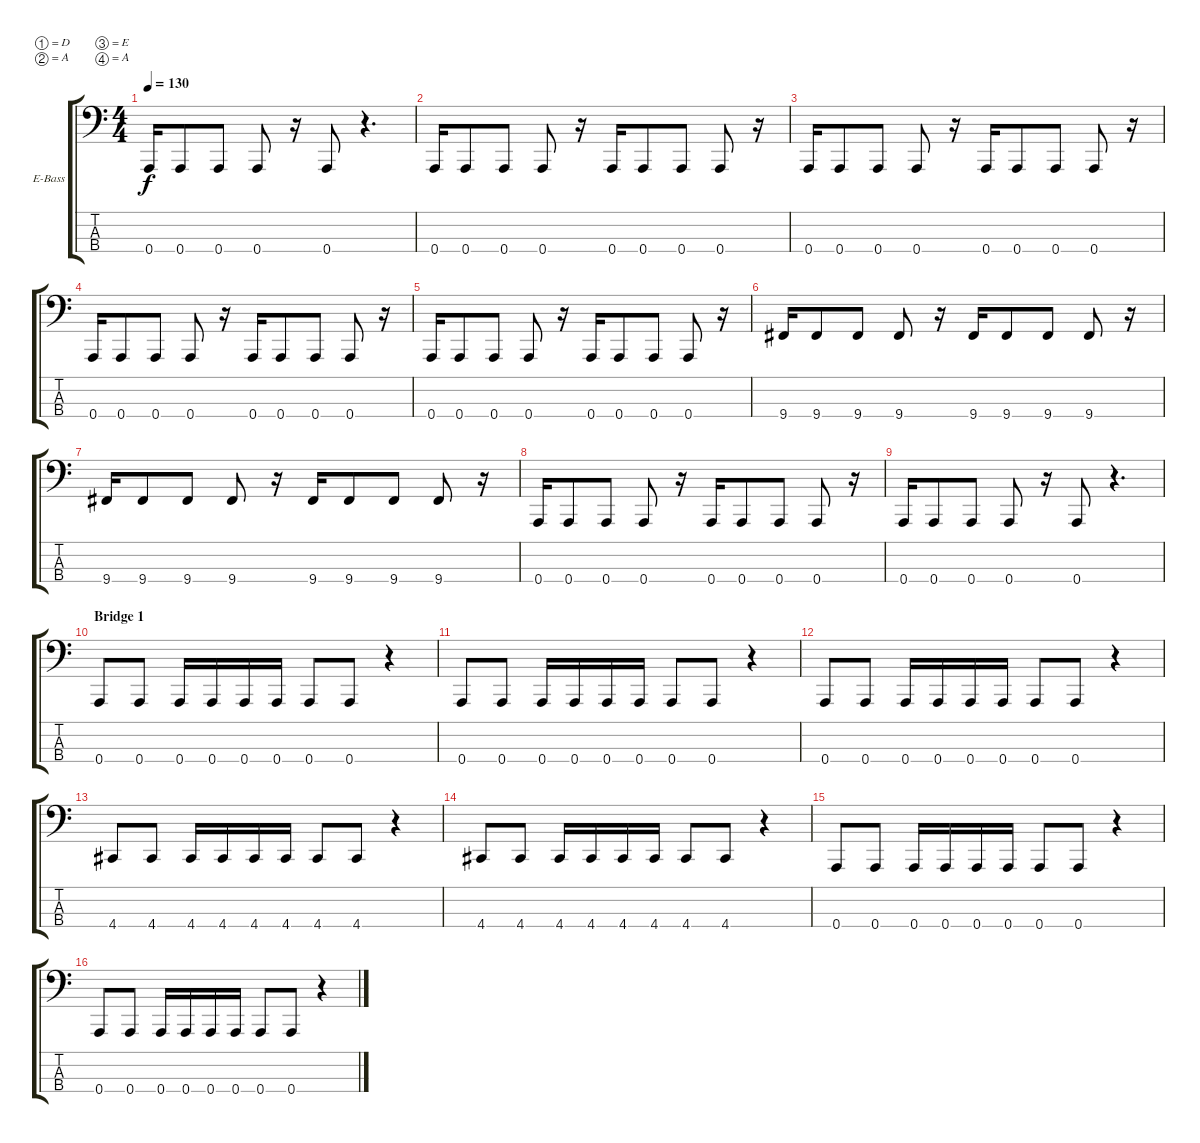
\bracketExtendMode groupsimilarinstruments
\firstSystemTrackNameOrientation horizontal
\otherSystemsTrackNameOrientation horizontal
\track ("Electric Bass" "E-Bass") {instrument electricbassfinger}
\staff {score tabs}
\tuning (D2 A1 E1 A0)
\ts (4 4)
\tempo 130
\clef f4
\ks c
0.4.16{dy f} 0.4.8 0.4.8 0.4.8 r.16 0.4.8 r.4{d} |
0.4.16 0.4.8 0.4.8 0.4.8 r.16 0.4.16 0.4.8 0.4.8 0.4.8 r.16 |
0.4.16 0.4.8 0.4.8 0.4.8 r.16 0.4.16 0.4.8 0.4.8 0.4.8 r.16 |
0.4.16 0.4.8 0.4.8 0.4.8 r.16 0.4.16 0.4.8 0.4.8 0.4.8 r.16 |
0.4.16 0.4.8 0.4.8 0.4.8 r.16 0.4.16 0.4.8 0.4.8 0.4.8 r.16 |
9.4.16 9.4.8 9.4.8 9.4.8 r.16 9.4.16 9.4.8 9.4.8 9.4.8 r.16 |
9.4.16 9.4.8 9.4.8 9.4.8 r.16 9.4.16 9.4.8 9.4.8 9.4.8 r.16 |
0.4.16 0.4.8 0.4.8 0.4.8 r.16 0.4.16 0.4.8 0.4.8 0.4.8 r.16 |
0.4.16 0.4.8 0.4.8 0.4.8 r.16 0.4.8 r.4{d} |
\section ("" "Bridge 1")
0.4.8 0.4.8 0.4.16 0.4.16 0.4.16 0.4.16 0.4.8 0.4.8 r.4 |
0.4.8 0.4.8 0.4.16 0.4.16 0.4.16 0.4.16 0.4.8 0.4.8 r.4 |
0.4.8 0.4.8 0.4.16 0.4.16 0.4.16 0.4.16 0.4.8 0.4.8 r.4 |
4.4.8 4.4.8 4.4.16 4.4.16 4.4.16 4.4.16 4.4.8 4.4.8 r.4 |
4.4.8 4.4.8 4.4.16 4.4.16 4.4.16 4.4.16 4.4.8 4.4.8 r.4 |
0.4.8 0.4.8 0.4.16 0.4.16 0.4.16 0.4.16 0.4.8 0.4.8 r.4 |
0.4.8 0.4.8 0.4.16 0.4.16 0.4.16 0.4.16 0.4.8 0.4.8 r.4
